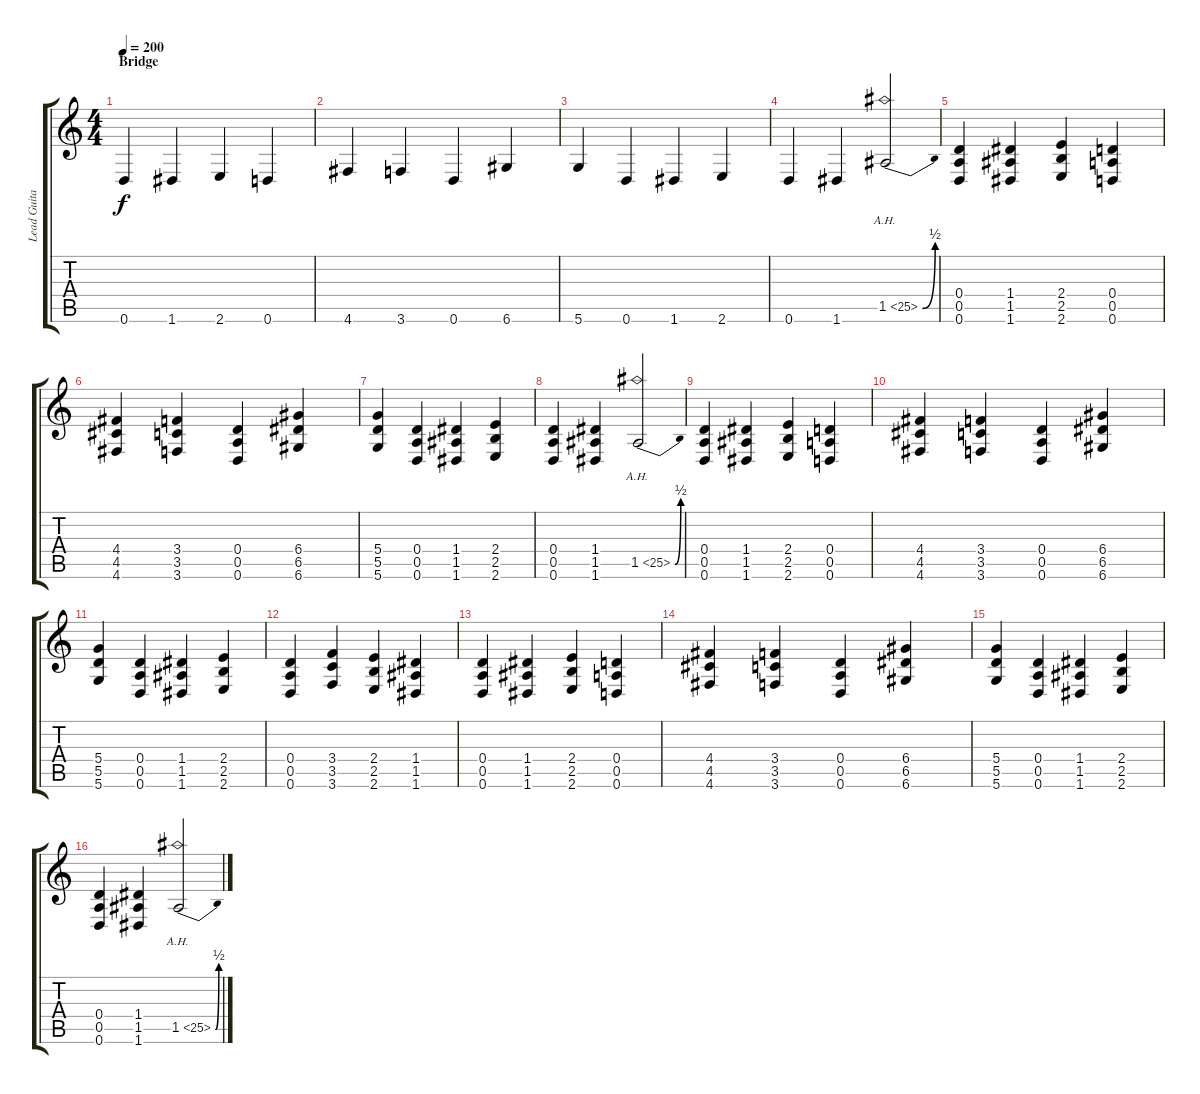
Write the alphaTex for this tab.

\track ("Lead Guitar" "Lead Guita") {instrument electricguitarclean}
\staff {score tabs}
\tuning (E4 B3 G3 D3 A2 D2) {hide}
\ts (4 4)
\section ("" "Bridge")
\tempo 200
\clef g2
\ks c
0.6.4{dy f instrument electricguitarclean} 1.6.4 2.6.4 0.6.4 |
4.6.4 3.6.4 0.6.4 6.6.4 |
5.6.4 0.6.4 1.6.4 2.6.4 |
0.6.4 1.6.4 1.5{be (bend 0 0 60 2) ah 24}.2{instrument overdrivenguitar} |
(0.4 0.5 0.6).4 (1.4 1.5 1.6).4 (2.4 2.5 2.6).4 (0.4 0.5 0.6).4 |
(4.4 4.5 4.6).4 (3.4 3.5 3.6).4 (0.4 0.5 0.6).4 (6.4 6.5 6.6).4 |
(5.4 5.5 5.6).4 (0.4 0.5 0.6).4 (1.4 1.5 1.6).4 (2.4 2.5 2.6).4 |
(0.4 0.5 0.6).4 (1.4 1.5 1.6).4 1.5{be (bend 0 0 60 2) ah 24}.2 |
(0.4 0.5 0.6).4 (1.4 1.5 1.6).4 (2.4 2.5 2.6).4 (0.4 0.5 0.6).4 |
(4.4 4.5 4.6).4 (3.4 3.5 3.6).4 (0.4 0.5 0.6).4 (6.4 6.5 6.6).4 |
(5.4 5.5 5.6).4 (0.4 0.5 0.6).4 (1.4 1.5 1.6).4 (2.4 2.5 2.6).4 |
(0.4 0.5 0.6).4 (3.4 3.5 3.6).4 (2.4 2.5 2.6).4 (1.4 1.5 1.6).4 |
(0.4 0.5 0.6).4 (1.4 1.5 1.6).4 (2.4 2.5 2.6).4 (0.4 0.5 0.6).4 |
(4.4 4.5 4.6).4 (3.4 3.5 3.6).4 (0.4 0.5 0.6).4 (6.4 6.5 6.6).4 |
(5.4 5.5 5.6).4 (0.4 0.5 0.6).4 (1.4 1.5 1.6).4 (2.4 2.5 2.6).4 |
(0.4 0.5 0.6).4 (1.4 1.5 1.6).4 1.5{be (bend 0 0 60 2) ah 24}.2
